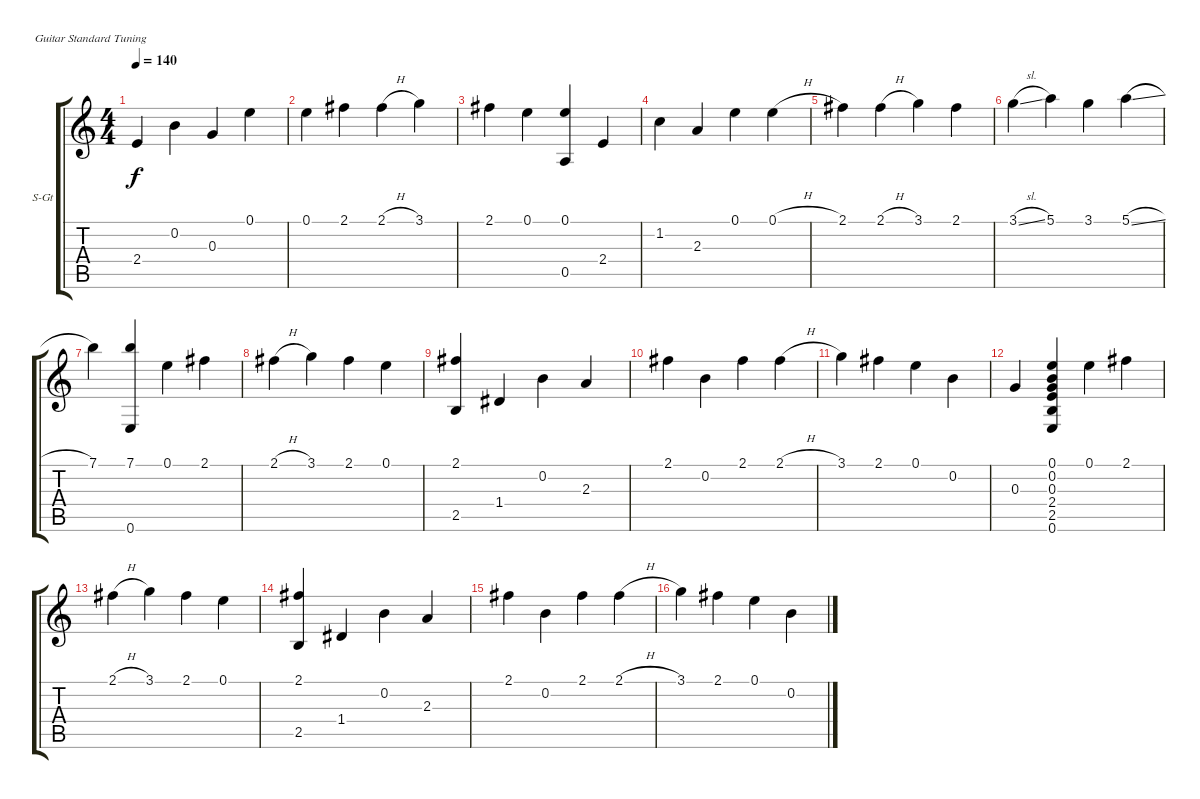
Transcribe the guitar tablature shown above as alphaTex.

\bracketExtendMode groupsimilarinstruments
\firstSystemTrackNameOrientation horizontal
\otherSystemsTrackNameOrientation horizontal
\track ("Track 1" "S-Gt") {instrument acousticguitarsteel}
\staff {score tabs}
\tuning (E4 B3 G3 D3 A2 E2)
\ts (4 4)
\tempo 140
\clef g2
\ks c
2.4.4{dy f} 0.2.4 0.3.4 0.1.4 |
0.1.4 2.1.4 2.1{h}.4 3.1.4 |
2.1.4 0.1.4 (0.1 0.5).4 2.4.4 |
1.2.4 2.3.4 0.1.4 0.1{h}.4 |
2.1.4 2.1{h}.4 3.1.4 2.1.4 |
3.1{sl}.4 5.1.4 3.1.4 5.1{sl}.4 |
7.1.4 (7.1 0.6).4 0.1.4 2.1.4 |
2.1{h}.4 3.1.4 2.1.4 0.1.4 |
(2.1 2.5).4 1.4.4 0.2.4 2.3.4 |
2.1.4 0.2.4 2.1.4 2.1{h}.4 |
3.1.4 2.1.4 0.1.4 0.2.4 |
0.3.4 (0.1 0.2 0.3 2.4 2.5 0.6).4 0.1.4 2.1.4 |
2.1{h}.4 3.1.4 2.1.4 0.1.4 |
(2.1 2.5).4 1.4.4 0.2.4 2.3.4 |
2.1.4 0.2.4 2.1.4 2.1{h}.4 |
3.1.4 2.1.4 0.1.4 0.2.4
